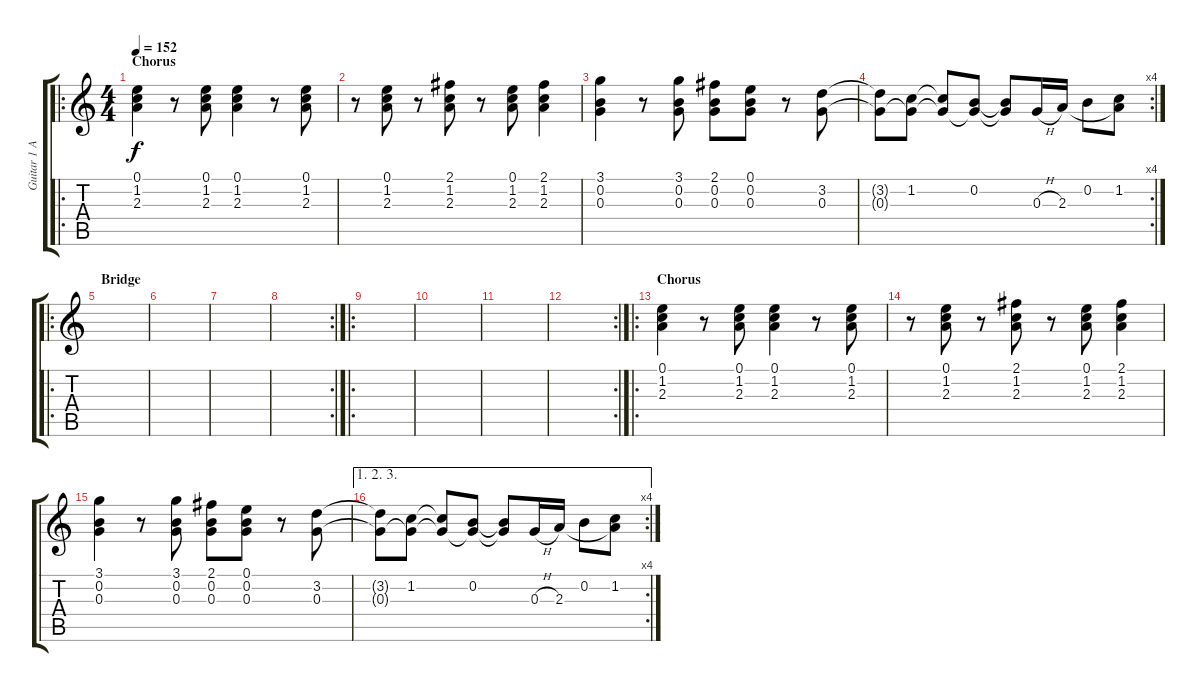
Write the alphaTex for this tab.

\track ("Guitar 1 Acoustic" "Guitar 1 A") {instrument acousticguitarsteel}
\staff {score tabs}
\tuning (E4 B3 G3 D3 A2 E2) {hide}
\ro
\ts (4 4)
\section ("" "Chorus")
\tempo 152
\clef g2
\ks c
(0.1 1.2 2.3).4{dy f} r.8 (0.1 1.2 2.3).8 (0.1 1.2 2.3).4 r.8 (0.1 1.2 2.3).8 |
r.8 (0.1 1.2 2.3).8 r.8 (2.1 1.2 2.3).8 r.8 (0.1 1.2 2.3).8 (2.1 1.2 2.3).4 |
(3.1 0.2 0.3).4 r.8 (3.1 0.2 0.3).8 (2.1 0.2 0.3).8 (0.1 0.2 0.3).8 r.8 (3.2 0.3).8 |
\rc 4
(3.2{t} 0.3{t}).8 (1.2 0.3{t}).8 (1.2{t} 0.3{t}).8 (0.2 0.3{t}).8 (0.2{t} 0.3{t}).8 0.3{h}.16 2.3.16 0.2.8 (1.2 2.3{t}).8 |
\ro
\section ("" "Bridge")
|
|
|
\rc 2
|
\ro
|
|
|
\rc 2
|
\ro
\section ("" "Chorus")
(0.1 1.2 2.3).4 r.8 (0.1 1.2 2.3).8 (0.1 1.2 2.3).4 r.8 (0.1 1.2 2.3).8 |
r.8 (0.1 1.2 2.3).8 r.8 (2.1 1.2 2.3).8 r.8 (0.1 1.2 2.3).8 (2.1 1.2 2.3).4 |
(3.1 0.2 0.3).4 r.8 (3.1 0.2 0.3).8 (2.1 0.2 0.3).8 (0.1 0.2 0.3).8 r.8 (3.2 0.3).8 |
\ae (1 2 3)
\rc 4
(3.2{t} 0.3{t}).8 (1.2 0.3{t}).8 (1.2{t} 0.3{t}).8 (0.2 0.3{t}).8 (0.2{t} 0.3{t}).8 0.3{h}.16 2.3.16 0.2.8 (1.2 2.3{t}).8
